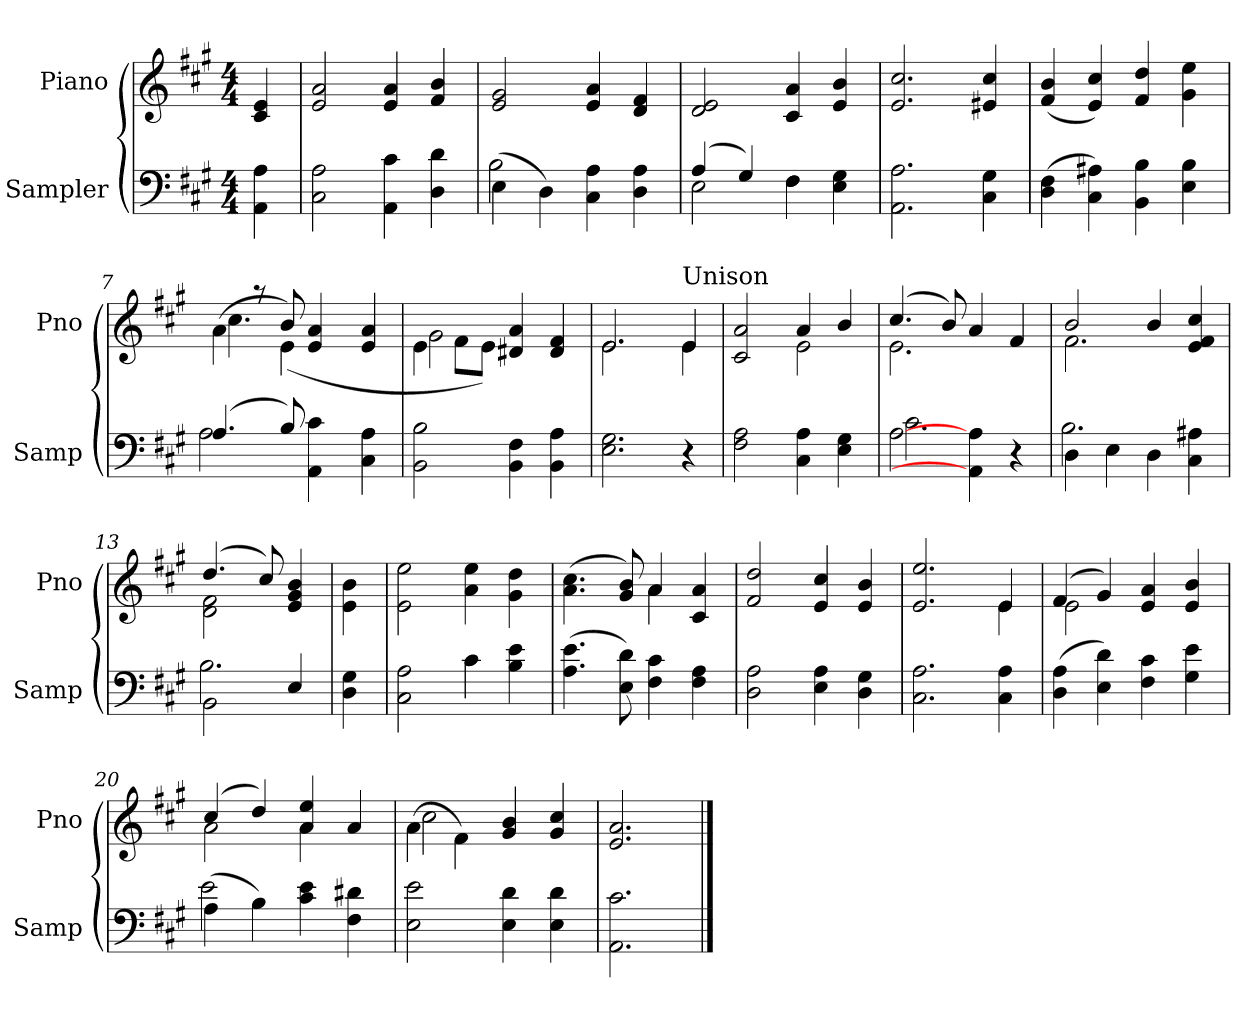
**kern	**kern
*part2	*part1
*staff2	*staff1
*I"Sampler	*I"Piano
*I'Samp	*I'Pno
*clefF4	*clefG2
*k[f#c#g#]	*k[f#c#g#]
*A:	*A:
*M4/4	*M4/4
=1	=1
4AA 4A	4c# 4e
=2	=2
2C# 2A	2e 2a
4AA 4c#	4e 4a
4D 4d	4f# 4b
=3	=3
*^	*
(4E\	2B	2e 2g#
4D\)	.	.
4C# 4A	2ryy	4e 4a
4D 4A	.	4d 4f#
=4	=4	=4
(4A/	2E	2d 2e
4G#/)	.	.
4F#\	4F#	4c# 4a
4E 4G#	4ryy	4e 4b
*v	*v	*
=5	=5
2.AA 2.A	2.e 2.cc#
4C# 4G#	4e#X 4cc#
=6	=6
(4D 4F#	(4f# 4b
4C# 4A#X)	4e 4cc#)
4BB 4B	4f# 4dd
4E 4B	4g# 4ee
=7	=7
*^	*^
(4.A/	2A	(4a\	4.cc#
.	.	8r	.
8B/)	.	8b/)	(4e
4AA 4c#	2ryy	4e 4a	.
.	.	.	4.ryy
4C# 4A	.	4e 4a	.
*v	*v	*	*
=8	=8	=8
2BB 2B	4e\	2g#
.	8f#\L	.
.	8e\J)	.
4BB 4F#	4d#X 4a	2ryy
4BB 4A	4d# 4f#	.
=9	=9	=9
2.E 2.G#	2.e/	2.e
!	!LO:TX:t=Unison	!
4r	4e/	4e
=10	=10	=10
2F# 2A	2c# 2a	2ryy
4C# 4A	4a/	2e
4E 4G#	4b/	.
=11	=11	=11
*^	*	*
[2A\	2.c#	(4.cc#/	2.e
.	.	8b/)	.
4AA\] 4A\	.	4a/	.
4r	4ryy	4f#	4ryy
=12	=12	=12	=12
4D\	2.B	2b/	2.f#
4E\	.	.	.
4D\	.	4b	.
4C# 4A#X	4ryy	4e 4f# 4cc#	4ryy
=13	=13	=13	=13
2BB\	2.B	(4.dd/	2d 2f#
.	.	8cc#/)	.
4E	.	4e 4g# 4b	4ryy
*v	*v	*	*
=14	=14	=14
!	!LO:TX:t=Harmony	!
*	*v	*v
4D 4G#	4e\ 4b\
=15	=15
*^	*
2C# 2A	2ryy	2e\ 2ee\
4c#\	4c#	4a 4ee
4B 4e	4ryy	4g# 4dd
*v	*v	*
=16	=16
*	*^
(4.A 4.e	(4.a 4.cc#	2ryy
8E 8d)	8g# 8b)	.
4F# 4c#	4a/	4a
4F# 4A	4c# 4a	4ryy
*	*v	*v
=17	=17
2D 2A	2f# 2dd
4E 4A	4e 4cc#
4D 4G#	4e 4b
=18	=18
*	*^
2.C# 2.A	2.e 2.ee	2.ryy
4C# 4A	4e/	4e
=19	=19	=19
(4D 4A	(4f#/	2e
4E 4d)	4g#/)	.
4F# 4c#	4e 4a	2ryy
4G# 4e	4e 4b	.
=20	=20	=20
*^	*	*
(4A\	2e	(4cc#/	2a
4B\)	.	4dd/)	.
4c# 4e	2ryy	4a 4ee	4a
4F# 4d#X	.	4a/	4ryy
*v	*v	*	*
=21	=21	=21
2E 2e	(4a\	2cc#
.	4f#\)	.
4E 4d	4g# 4b	2ryy
4E 4d	4g# 4cc#	.
*	*v	*v
=22	=22
2.AA 2.c#	2.e 2.a
==	==
*-	*-
